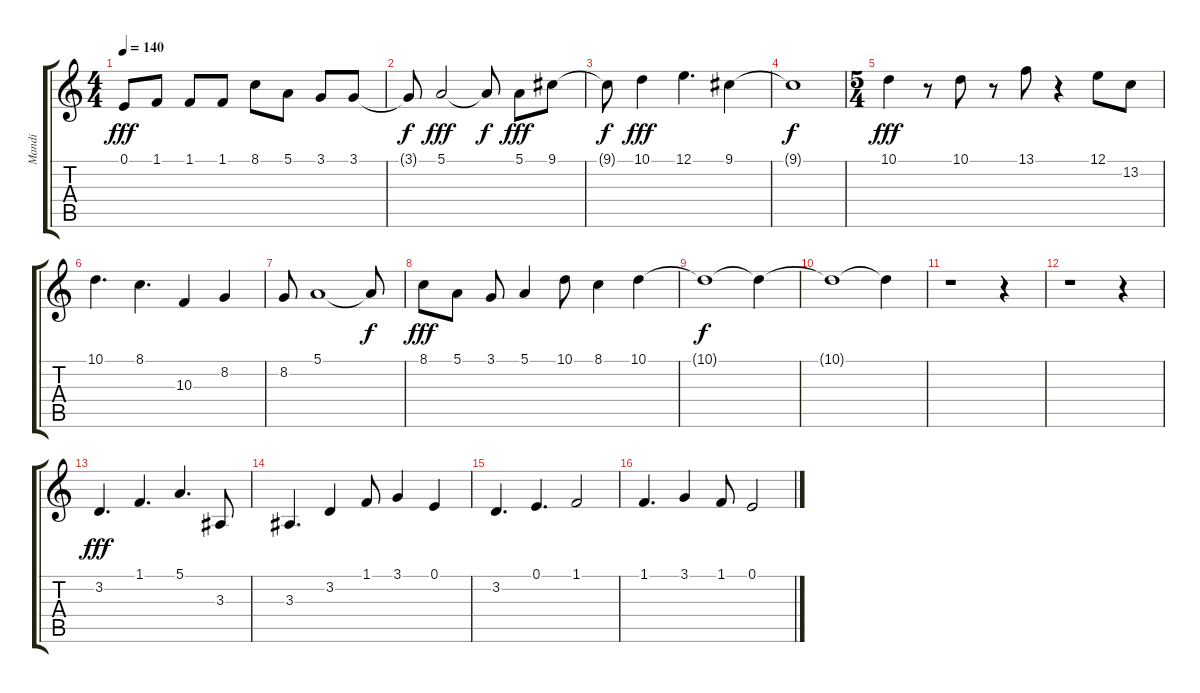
\track ("Mandi" "Mandi") {instrument voiceoohs}
\staff {score tabs}
\tuning (E4 B3 G3 D3 A2 E2) {hide}
\ts (4 4)
\tempo 140
\clef g2
\ks c
0.1.8{dy fff} 1.1.8 1.1.8 1.1.8 8.1.8 5.1.8 3.1.8 3.1.8 |
3.1{t}.8{dy f} 5.1.2{dy fff} 5.1{t}.8{dy f} 5.1.8{dy fff} 9.1.8 |
9.1{t}.8{dy f} 10.1.4{dy fff} 12.1.4{d} 9.1.4 |
9.1{t}.1{dy f} |
\ts (5 4)
10.1.4{dy fff} r.8 10.1.8 r.8 13.1.8 r.4 12.1.8 13.2.8 |
10.1.4{d} 8.1.4{d} 10.3.4 8.2.4 |
8.2.8 5.1.1 5.1{t}.8{dy f} |
8.1.8{dy fff} 5.1.8 3.1.8 5.1.4 10.1.8 8.1.4 10.1.4 |
10.1{t}.1{dy f} 10.1{t}.4 |
10.1{t}.1 10.1{t}.4 |
r.1 r.4 |
r.1 r.4 |
3.2.4{d dy fff} 1.1.4{d} 5.1.4{d} 3.3.8 |
3.3.4{d} 3.2.4 1.1.8 3.1.4 0.1.4 |
3.2.4{d} 0.1.4{d} 1.1.2 |
1.1.4{d} 3.1.4 1.1.8 0.1.2
